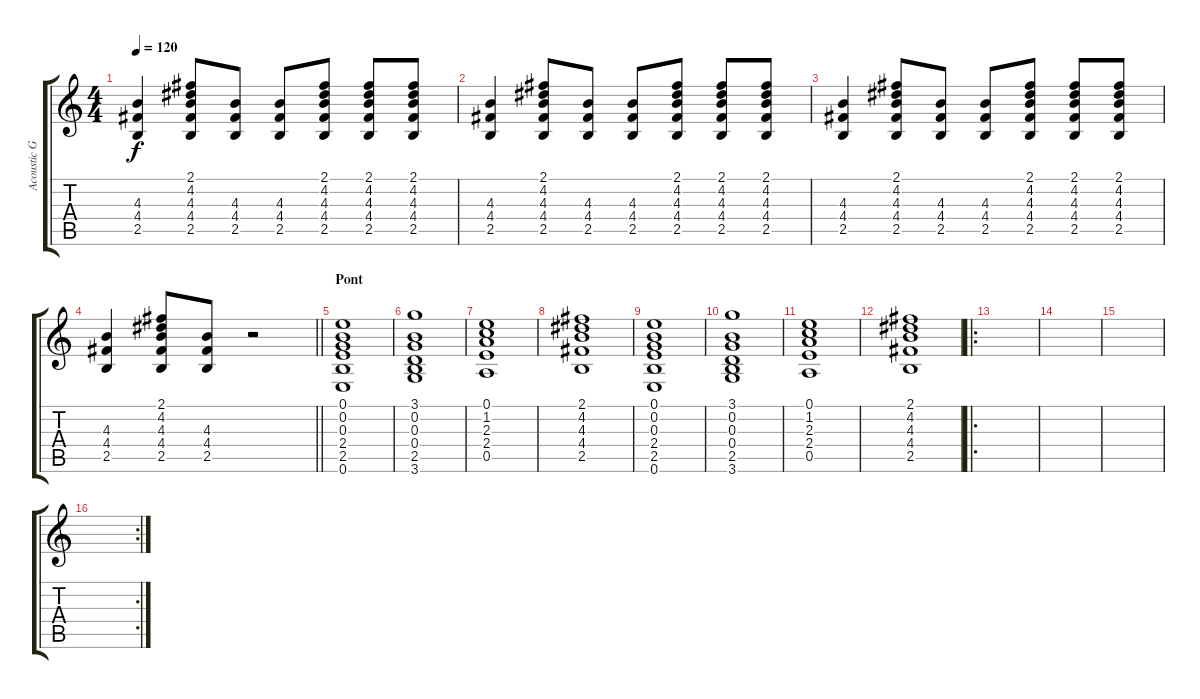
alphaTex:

\track ("Acoustic Guitar 1" "Acoustic G") {instrument acousticguitarsteel}
\staff {score tabs}
\tuning (E4 B3 G3 D3 A2 E2) {hide}
\ts (4 4)
\tempo 120
\clef g2
\ks c
(4.3 4.4 2.5).4{dy f} (2.1 4.2 4.3 4.4 2.5).8 (4.3 4.4 2.5).8 (4.3 4.4 2.5).8 (2.1 4.2 4.3 4.4 2.5).8 (2.1 4.2 4.3 4.4 2.5).8 (2.1 4.2 4.3 4.4 2.5).8 |
(4.3 4.4 2.5).4 (2.1 4.2 4.3 4.4 2.5).8 (4.3 4.4 2.5).8 (4.3 4.4 2.5).8 (2.1 4.2 4.3 4.4 2.5).8 (2.1 4.2 4.3 4.4 2.5).8 (2.1 4.2 4.3 4.4 2.5).8 |
(4.3 4.4 2.5).4 (2.1 4.2 4.3 4.4 2.5).8 (4.3 4.4 2.5).8 (4.3 4.4 2.5).8 (2.1 4.2 4.3 4.4 2.5).8 (2.1 4.2 4.3 4.4 2.5).8 (2.1 4.2 4.3 4.4 2.5).8 |
\barLineRight lightlight
(4.3 4.4 2.5).4 (2.1 4.2 4.3 4.4 2.5).8 (4.3 4.4 2.5).8 r.2 |
\section ("" "Pont")
(0.1 0.2 0.3 2.4 2.5 0.6).1 |
(3.1 0.2 0.3 0.4 2.5 3.6).1 |
(0.1 1.2 2.3 2.4 0.5).1 |
(2.1 4.2 4.3 4.4 2.5).1 |
(0.1 0.2 0.3 2.4 2.5 0.6).1 |
(3.1 0.2 0.3 0.4 2.5 3.6).1 |
(0.1 1.2 2.3 2.4 0.5).1 |
(2.1 4.2 4.3 4.4 2.5).1 |
\ro
|
|
|
\rc 2
